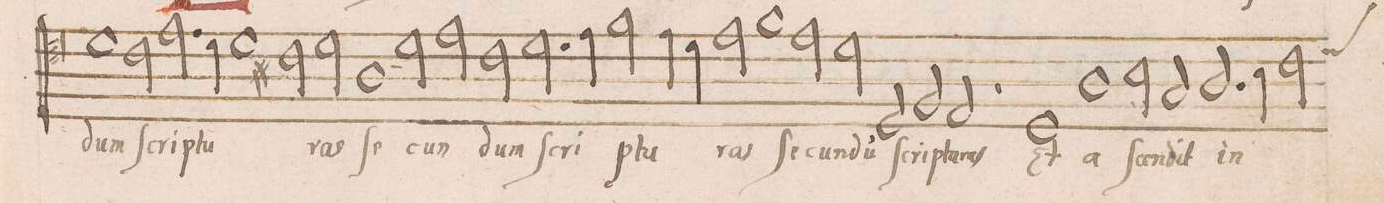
**kern	**text
*I"TENOR	*
*clefC4	*
*k[]	*
*met(C|)	*
*M2/1	*
1d\	-dum
=131-	=131-
2c\	ſcrip-
2.e\	-tu-
4d\	.
1d\	.
=132-	=132-
2c#X\	.
2d\	-ras
1A\	ſe-
=133-	=133-
2d\	-cun-
2e\	.
2cny\	-dum
=134-	=134-
2.d\	ſcri-
4e\	.
2f\	-ptu-
4e\	.
4d\	.
=135-	=135-
2e\	-ras
1f\	ſe-
2e\	-cun-
=136-	=136-
2d\	-du(m)
2D/	-ſcrip-
2F/	-tu-
2E/	-ras
=137-	=137-
1r	.
1D/	Et
=138-	=138-
1A\	a-
2B\	-ſcen-
2G/	-dit
=139-	=139-
2.A/	in
4B\	.
*custos:d	*
2c\	.
*-	*-
